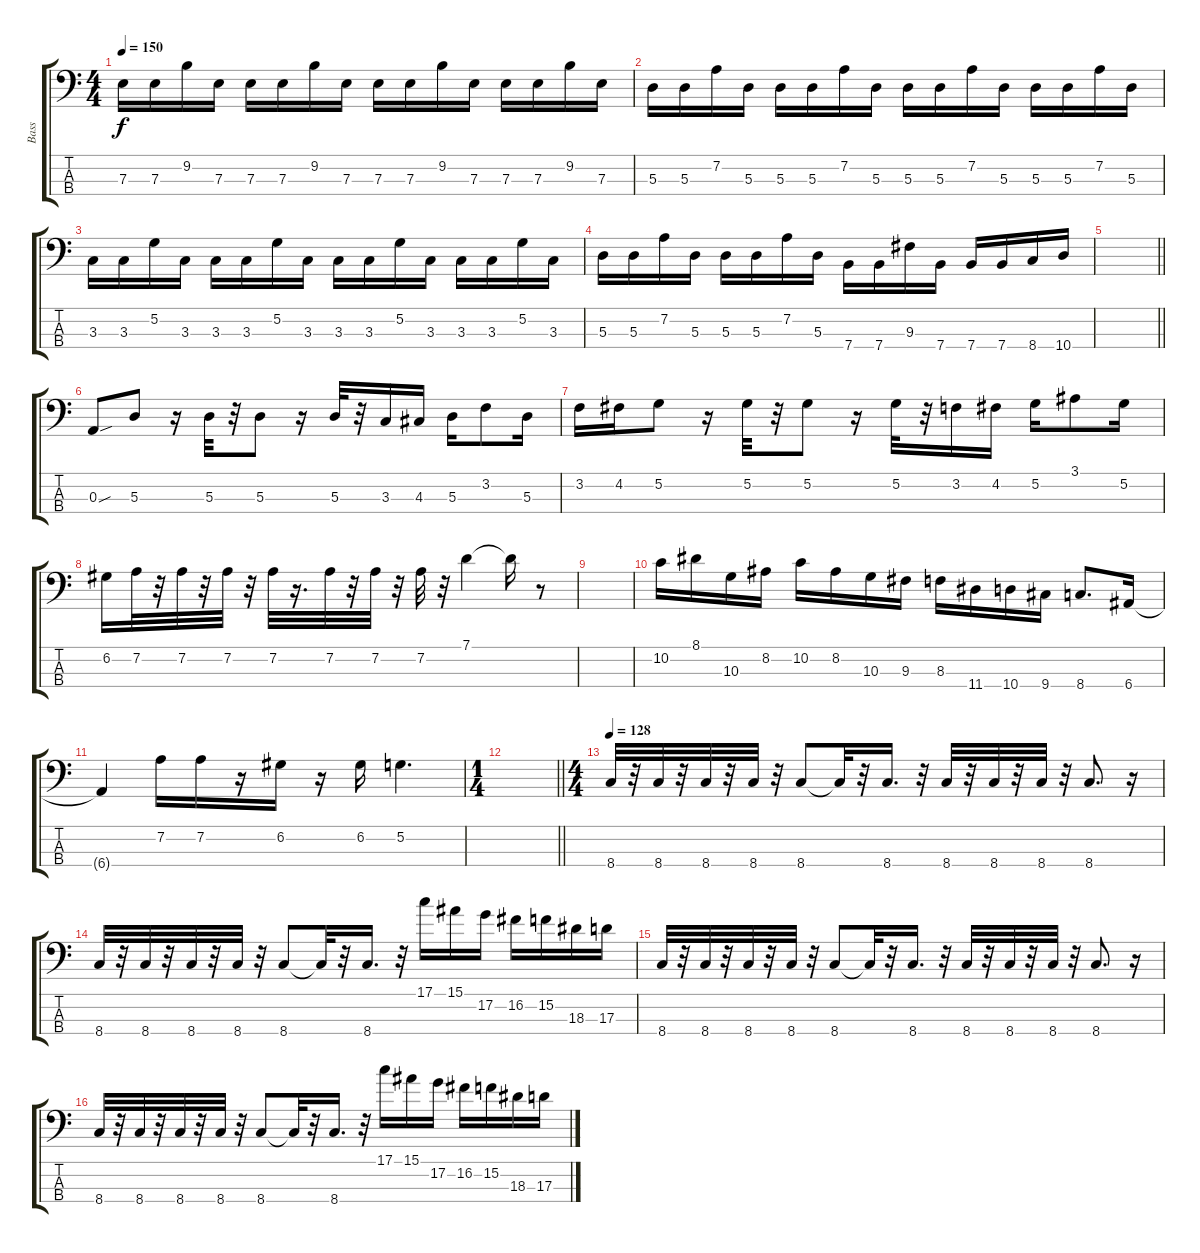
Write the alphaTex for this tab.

\track ("Bass" "Bass") {instrument electricbassfinger}
\staff {score tabs}
\tuning (G2 D2 A1 E1) {hide}
\ts (4 4)
\tempo 150
\clef f4
\ks c
7.3.16{dy f} 7.3.16 9.2.16 7.3.16 7.3.16 7.3.16 9.2.16 7.3.16 7.3.16 7.3.16 9.2.16 7.3.16 7.3.16 7.3.16 9.2.16 7.3.16 |
5.3.16 5.3.16 7.2.16 5.3.16 5.3.16 5.3.16 7.2.16 5.3.16 5.3.16 5.3.16 7.2.16 5.3.16 5.3.16 5.3.16 7.2.16 5.3.16 |
3.3.16 3.3.16 5.2.16 3.3.16 3.3.16 3.3.16 5.2.16 3.3.16 3.3.16 3.3.16 5.2.16 3.3.16 3.3.16 3.3.16 5.2.16 3.3.16 |
5.3.16 5.3.16 7.2.16 5.3.16 5.3.16 5.3.16 7.2.16 5.3.16 7.4.16 7.4.16 9.3.16 7.4.16 7.4.16 7.4.16 8.4.16 10.4.16 |
\barLineRight lightlight
|
\section ("" "")
0.3{sou}.8 5.3.8 r.16 5.3.32 r.32 5.3.8 r.16 5.3.32 r.32 3.3.16 4.3.16 5.3.16 3.2.8 5.3.16 |
3.2.16 4.2.16 5.2.8 r.16 5.2.32 r.32 5.2.8 r.16 5.2.32 r.32 3.2.16 4.2.16 5.2.16 3.1.8 5.2.16 |
6.2.16 7.2.32 r.32 7.2.32 r.32 7.2.32 r.32 7.2.32 r.16{d} 7.2.32 r.32 7.2.32 r.32 7.2.32 r.32 7.1.4 7.1{t}.16 r.8 |
|
10.2.16 8.1.16 10.3.16 8.2.16 10.2.16 8.2.16 10.3.16 9.3.16 8.3.16 11.4.16 10.4.16 9.4.16 8.4.8{d} 6.4.16 |
6.4{t}.4 7.2.16 7.2.16 r.16 6.2.16 r.16 6.2.16 5.2.4{d} |
\ts (1 4)
\barLineRight lightlight
|
\ts (4 4)
\section ("" "")
\tempo 128
8.4.32 r.32 8.4.32 r.32 8.4.32 r.32 8.4.32 r.32 8.4.8 8.4{t}.32 r.32 8.4.16{d} r.32 8.4.32 r.32 8.4.32 r.32 8.4.32 r.32 8.4.8{d} r.16 |
8.4.32 r.32 8.4.32 r.32 8.4.32 r.32 8.4.32 r.32 8.4.8 8.4{t}.32 r.32 8.4.16{d} r.32 17.1.16 15.1.16 17.2.16 16.2.16 15.2.16 18.3.16 17.3.16 |
8.4.32 r.32 8.4.32 r.32 8.4.32 r.32 8.4.32 r.32 8.4.8 8.4{t}.32 r.32 8.4.16{d} r.32 8.4.32 r.32 8.4.32 r.32 8.4.32 r.32 8.4.8{d} r.16 |
8.4.32 r.32 8.4.32 r.32 8.4.32 r.32 8.4.32 r.32 8.4.8 8.4{t}.32 r.32 8.4.16{d} r.32 17.1.16 15.1.16 17.2.16 16.2.16 15.2.16 18.3.16 17.3.16
